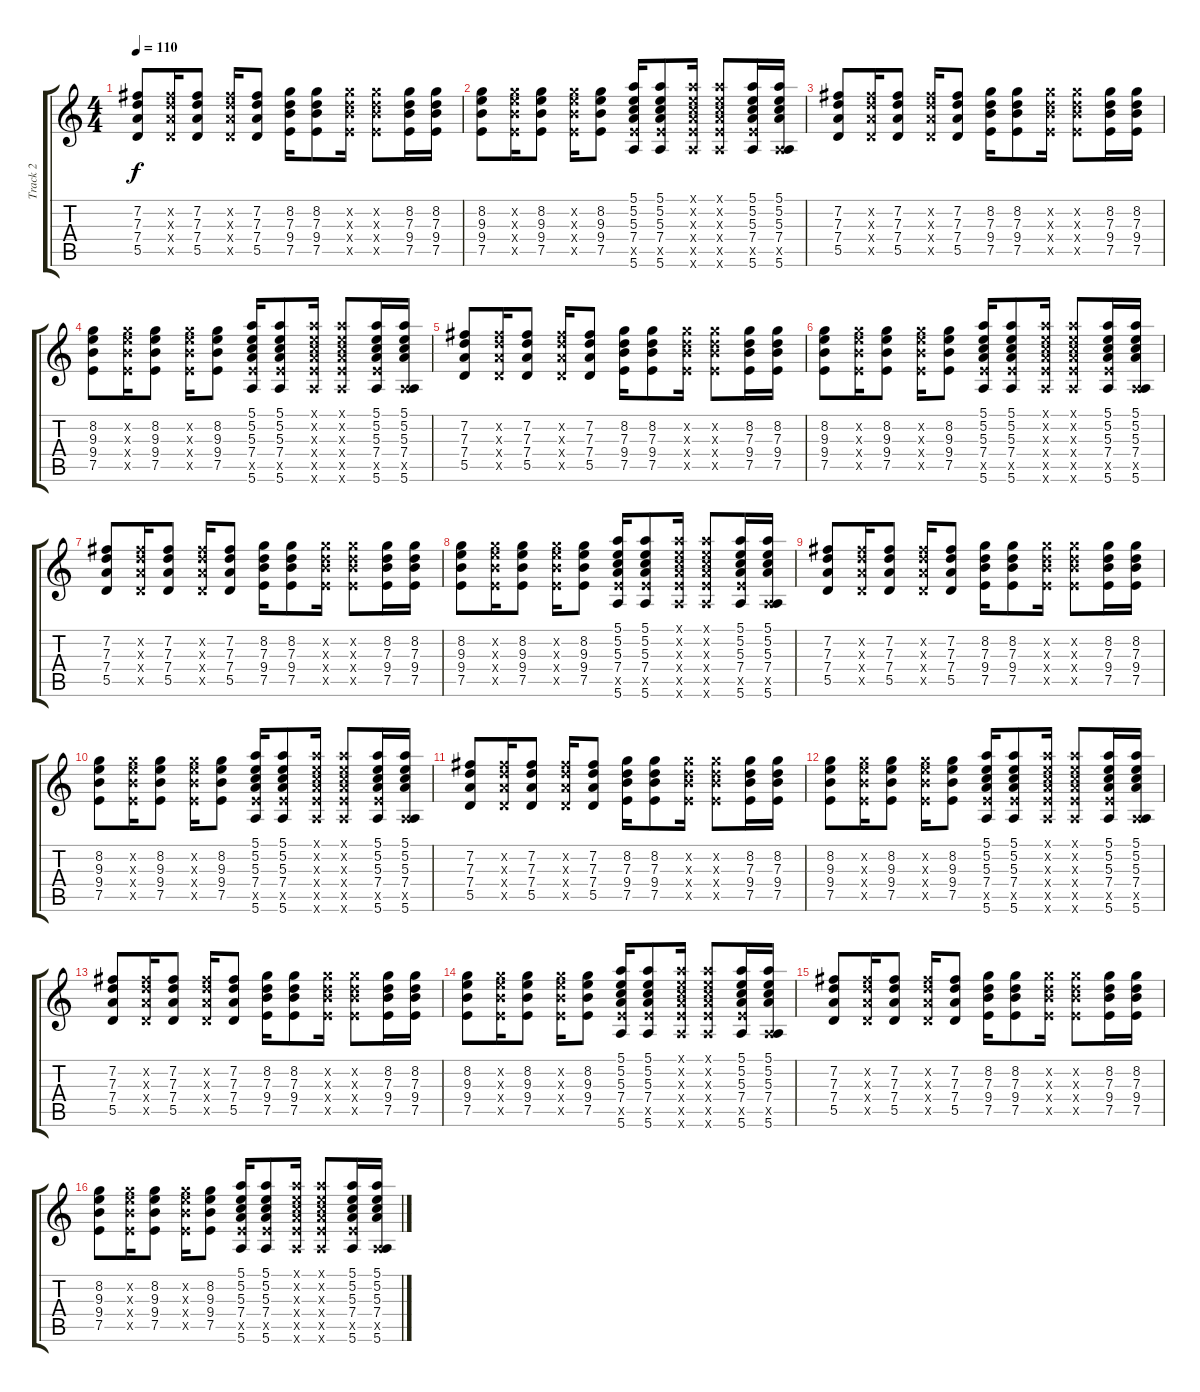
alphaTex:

\track ("Track 2" "Track 2") {instrument electricguitarclean}
\staff {score tabs}
\tuning (E4 B3 G3 D3 A2 E2) {hide}
\ts (4 4)
\tempo 110
\clef g2
\ks c
(7.2 7.3 7.4 5.5).8{dy f} (7.2{x} 7.3{x} 7.4{x} 5.5{x}).16 (7.2 7.3 7.4 5.5).8 (7.2{x} 7.3{x} 7.4{x} 5.5{x}).16 (7.2 7.3 7.4 5.5).8 (8.2 7.3 9.4 7.5).16 (8.2 7.3 9.4 7.5).8 (8.2{x} 7.3{x} 9.4{x} 7.5{x}).16 (8.2{x} 7.3{x} 9.4{x} 7.5{x}).8 (8.2 7.3 9.4 7.5).16 (8.2 7.3 9.4 7.5).16 |
(8.2 9.3 9.4 7.5).8{volume 9} (8.2{x} 9.3{x} 9.4{x} 7.5{x}).16 (8.2 9.3 9.4 7.5).8 (8.2{x} 9.3{x} 9.4{x} 7.5{x}).16 (8.2 9.3 9.4 7.5).8 (5.1 5.2 5.3 7.4 7.5{x} 5.6).16 (5.1 5.2 5.3 7.4 7.5{x} 5.6).8 (5.1{x} 5.2{x} 5.3{x} 7.4{x} 7.5{x} 5.6{x}).16 (5.1{x} 5.2{x} 5.3{x} 7.4{x} 7.5{x} 5.6{x}).8 (5.1 5.2 5.3 7.4 7.5{x} 5.6).16 (5.1 5.2 5.3 7.4 0.5{x} 5.6).16 |
(7.2 7.3 7.4 5.5).8 (7.2{x} 7.3{x} 7.4{x} 5.5{x}).16 (7.2 7.3 7.4 5.5).8 (7.2{x} 7.3{x} 7.4{x} 5.5{x}).16 (7.2 7.3 7.4 5.5).8 (8.2 7.3 9.4 7.5).16 (8.2 7.3 9.4 7.5).8 (8.2{x} 7.3{x} 9.4{x} 7.5{x}).16 (8.2{x} 7.3{x} 9.4{x} 7.5{x}).8 (8.2 7.3 9.4 7.5).16 (8.2 7.3 9.4 7.5).16 |
(8.2 9.3 9.4 7.5).8 (8.2{x} 9.3{x} 9.4{x} 7.5{x}).16 (8.2 9.3 9.4 7.5).8 (8.2{x} 9.3{x} 9.4{x} 7.5{x}).16 (8.2 9.3 9.4 7.5).8 (5.1 5.2 5.3 7.4 7.5{x} 5.6).16 (5.1 5.2 5.3 7.4 7.5{x} 5.6).8 (5.1{x} 5.2{x} 5.3{x} 7.4{x} 7.5{x} 5.6{x}).16 (5.1{x} 5.2{x} 5.3{x} 7.4{x} 7.5{x} 5.6{x}).8 (5.1 5.2 5.3 7.4 7.5{x} 5.6).16 (5.1 5.2 5.3 7.4 0.5{x} 5.6).16 |
(7.2 7.3 7.4 5.5).8 (7.2{x} 7.3{x} 7.4{x} 5.5{x}).16 (7.2 7.3 7.4 5.5).8 (7.2{x} 7.3{x} 7.4{x} 5.5{x}).16 (7.2 7.3 7.4 5.5).8 (8.2 7.3 9.4 7.5).16 (8.2 7.3 9.4 7.5).8 (8.2{x} 7.3{x} 9.4{x} 7.5{x}).16 (8.2{x} 7.3{x} 9.4{x} 7.5{x}).8 (8.2 7.3 9.4 7.5).16 (8.2 7.3 9.4 7.5).16 |
(8.2 9.3 9.4 7.5).8 (8.2{x} 9.3{x} 9.4{x} 7.5{x}).16 (8.2 9.3 9.4 7.5).8 (8.2{x} 9.3{x} 9.4{x} 7.5{x}).16 (8.2 9.3 9.4 7.5).8 (5.1 5.2 5.3 7.4 7.5{x} 5.6).16 (5.1 5.2 5.3 7.4 7.5{x} 5.6).8 (5.1{x} 5.2{x} 5.3{x} 7.4{x} 7.5{x} 5.6{x}).16 (5.1{x} 5.2{x} 5.3{x} 7.4{x} 7.5{x} 5.6{x}).8 (5.1 5.2 5.3 7.4 7.5{x} 5.6).16 (5.1 5.2 5.3 7.4 0.5{x} 5.6).16 |
(7.2 7.3 7.4 5.5).8 (7.2{x} 7.3{x} 7.4{x} 5.5{x}).16 (7.2 7.3 7.4 5.5).8 (7.2{x} 7.3{x} 7.4{x} 5.5{x}).16 (7.2 7.3 7.4 5.5).8 (8.2 7.3 9.4 7.5).16 (8.2 7.3 9.4 7.5).8 (8.2{x} 7.3{x} 9.4{x} 7.5{x}).16 (8.2{x} 7.3{x} 9.4{x} 7.5{x}).8 (8.2 7.3 9.4 7.5).16 (8.2 7.3 9.4 7.5).16 |
(8.2 9.3 9.4 7.5).8 (8.2{x} 9.3{x} 9.4{x} 7.5{x}).16 (8.2 9.3 9.4 7.5).8 (8.2{x} 9.3{x} 9.4{x} 7.5{x}).16 (8.2 9.3 9.4 7.5).8 (5.1 5.2 5.3 7.4 7.5{x} 5.6).16 (5.1 5.2 5.3 7.4 7.5{x} 5.6).8 (5.1{x} 5.2{x} 5.3{x} 7.4{x} 7.5{x} 5.6{x}).16 (5.1{x} 5.2{x} 5.3{x} 7.4{x} 7.5{x} 5.6{x}).8 (5.1 5.2 5.3 7.4 7.5{x} 5.6).16 (5.1 5.2 5.3 7.4 0.5{x} 5.6).16 |
(7.2 7.3 7.4 5.5).8 (7.2{x} 7.3{x} 7.4{x} 5.5{x}).16 (7.2 7.3 7.4 5.5).8 (7.2{x} 7.3{x} 7.4{x} 5.5{x}).16 (7.2 7.3 7.4 5.5).8 (8.2 7.3 9.4 7.5).16 (8.2 7.3 9.4 7.5).8 (8.2{x} 7.3{x} 9.4{x} 7.5{x}).16 (8.2{x} 7.3{x} 9.4{x} 7.5{x}).8 (8.2 7.3 9.4 7.5).16 (8.2 7.3 9.4 7.5).16 |
(8.2 9.3 9.4 7.5).8 (8.2{x} 9.3{x} 9.4{x} 7.5{x}).16 (8.2 9.3 9.4 7.5).8 (8.2{x} 9.3{x} 9.4{x} 7.5{x}).16 (8.2 9.3 9.4 7.5).8 (5.1 5.2 5.3 7.4 7.5{x} 5.6).16 (5.1 5.2 5.3 7.4 7.5{x} 5.6).8 (5.1{x} 5.2{x} 5.3{x} 7.4{x} 7.5{x} 5.6{x}).16 (5.1{x} 5.2{x} 5.3{x} 7.4{x} 7.5{x} 5.6{x}).8 (5.1 5.2 5.3 7.4 7.5{x} 5.6).16 (5.1 5.2 5.3 7.4 0.5{x} 5.6).16 |
(7.2 7.3 7.4 5.5).8 (7.2{x} 7.3{x} 7.4{x} 5.5{x}).16 (7.2 7.3 7.4 5.5).8 (7.2{x} 7.3{x} 7.4{x} 5.5{x}).16 (7.2 7.3 7.4 5.5).8 (8.2 7.3 9.4 7.5).16 (8.2 7.3 9.4 7.5).8 (8.2{x} 7.3{x} 9.4{x} 7.5{x}).16 (8.2{x} 7.3{x} 9.4{x} 7.5{x}).8 (8.2 7.3 9.4 7.5).16 (8.2 7.3 9.4 7.5).16 |
(8.2 9.3 9.4 7.5).8 (8.2{x} 9.3{x} 9.4{x} 7.5{x}).16 (8.2 9.3 9.4 7.5).8 (8.2{x} 9.3{x} 9.4{x} 7.5{x}).16 (8.2 9.3 9.4 7.5).8 (5.1 5.2 5.3 7.4 7.5{x} 5.6).16 (5.1 5.2 5.3 7.4 7.5{x} 5.6).8 (5.1{x} 5.2{x} 5.3{x} 7.4{x} 7.5{x} 5.6{x}).16 (5.1{x} 5.2{x} 5.3{x} 7.4{x} 7.5{x} 5.6{x}).8 (5.1 5.2 5.3 7.4 7.5{x} 5.6).16 (5.1 5.2 5.3 7.4 0.5{x} 5.6).16 |
(7.2 7.3 7.4 5.5).8 (7.2{x} 7.3{x} 7.4{x} 5.5{x}).16 (7.2 7.3 7.4 5.5).8 (7.2{x} 7.3{x} 7.4{x} 5.5{x}).16 (7.2 7.3 7.4 5.5).8 (8.2 7.3 9.4 7.5).16 (8.2 7.3 9.4 7.5).8 (8.2{x} 7.3{x} 9.4{x} 7.5{x}).16 (8.2{x} 7.3{x} 9.4{x} 7.5{x}).8 (8.2 7.3 9.4 7.5).16 (8.2 7.3 9.4 7.5).16 |
(8.2 9.3 9.4 7.5).8{volume 3} (8.2{x} 9.3{x} 9.4{x} 7.5{x}).16 (8.2 9.3 9.4 7.5).8 (8.2{x} 9.3{x} 9.4{x} 7.5{x}).16 (8.2 9.3 9.4 7.5).8 (5.1 5.2 5.3 7.4 7.5{x} 5.6).16 (5.1 5.2 5.3 7.4 7.5{x} 5.6).8 (5.1{x} 5.2{x} 5.3{x} 7.4{x} 7.5{x} 5.6{x}).16 (5.1{x} 5.2{x} 5.3{x} 7.4{x} 7.5{x} 5.6{x}).8 (5.1 5.2 5.3 7.4 7.5{x} 5.6).16 (5.1 5.2 5.3 7.4 0.5{x} 5.6).16 |
(7.2 7.3 7.4 5.5).8{volume 3} (7.2{x} 7.3{x} 7.4{x} 5.5{x}).16 (7.2 7.3 7.4 5.5).8 (7.2{x} 7.3{x} 7.4{x} 5.5{x}).16 (7.2 7.3 7.4 5.5).8 (8.2 7.3 9.4 7.5).16 (8.2 7.3 9.4 7.5).8 (8.2{x} 7.3{x} 9.4{x} 7.5{x}).16 (8.2{x} 7.3{x} 9.4{x} 7.5{x}).8 (8.2 7.3 9.4 7.5).16 (8.2 7.3 9.4 7.5).16 |
(8.2 9.3 9.4 7.5).8{volume 1} (8.2{x} 9.3{x} 9.4{x} 7.5{x}).16 (8.2 9.3 9.4 7.5).8 (8.2{x} 9.3{x} 9.4{x} 7.5{x}).16 (8.2 9.3 9.4 7.5).8 (5.1 5.2 5.3 7.4 7.5{x} 5.6).16 (5.1 5.2 5.3 7.4 7.5{x} 5.6).8 (5.1{x} 5.2{x} 5.3{x} 7.4{x} 7.5{x} 5.6{x}).16 (5.1{x} 5.2{x} 5.3{x} 7.4{x} 7.5{x} 5.6{x}).8 (5.1 5.2 5.3 7.4 7.5{x} 5.6).16 (5.1 5.2 5.3 7.4 0.5{x} 5.6).16
